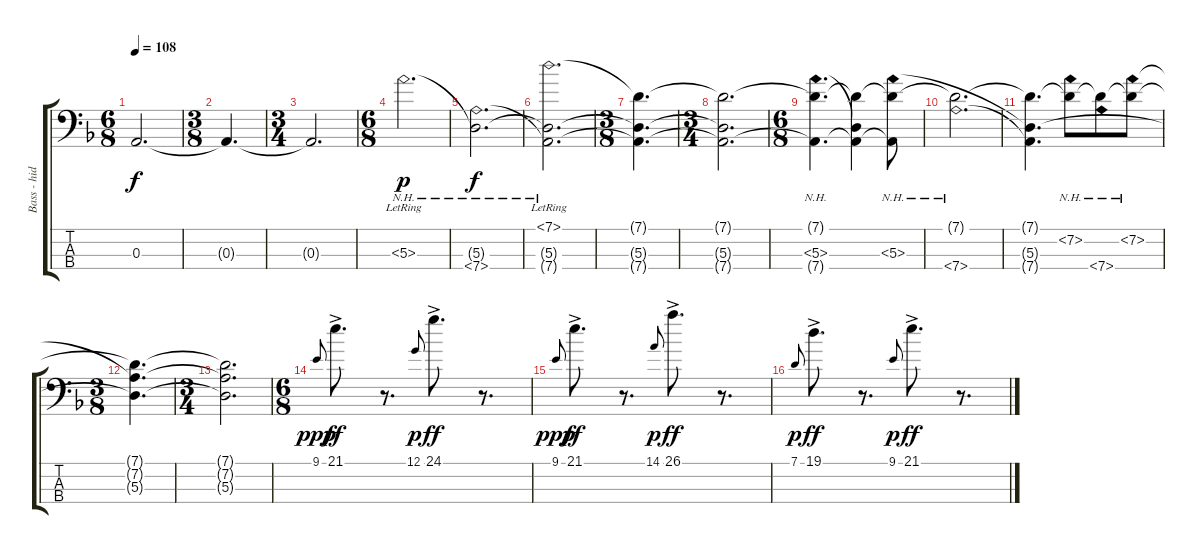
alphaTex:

\track ("Bass - hidden" "Bass - hid") {instrument electricbasspick}
\staff {score tabs}
\tuning (G2 D2 A1 D1) {hide}
\ts (6 8)
\tempo 108
\clef f4
\ks dminor
0.3{t}.2{d dy f} |
\ts (3 8)
0.3{t}.4{d} |
\ts (3 4)
0.3{t}.2{d} |
\ts (6 8)
5.3{nh lr}.2{d dy p instrument electricbasspick} |
(5.3{t} 7.4{nh}).2{d dy f} |
(7.1{nh lr} 5.3{t} 7.4{t}).2{d} |
\ts (3 8)
(7.1{t} 5.3{t} 7.4{t}).4{d} |
\ts (3 4)
(7.1{t} 5.3{t} 7.4{t}).2{d} |
\ts (6 8)
(7.1{t} 5.3{nh} 7.4{t}).4{d} (7.1{t} 5.3{t} 7.4{t}).4 (7.1{t} 5.3{nh} 7.4{t}).8 |
(7.1{t} 7.4{nh}).2{d} |
(7.1{t} 5.3{t} 7.4{t}).4{d} (7.1{t} 7.2{nh}).8 (7.1{t} 7.4{nh}).8 (7.1{t} 7.2{nh}).8 |
\ts (3 8)
(7.1{t} 7.2{t} 5.3{t}).4{d} |
\ts (3 4)
(7.1{t} 7.2{t} 5.3{t}).2{d} |
\ts (6 8)
9.1.8{gr onbeat dy ppp} 21.1{ac}.8{d dy ff} r.8{d} 12.1.8{gr onbeat dy p} 24.1{ac}.8{d dy ff} r.8{d} |
9.1.8{gr onbeat dy ppp} 21.1{ac}.8{d dy ff} r.8{d} 14.1.8{gr onbeat dy p} 26.1{ac}.8{d dy ff} r.8{d} |
7.1.8{gr onbeat dy p} 19.1{ac}.8{d dy ff} r.8{d} 9.1.8{gr onbeat dy p} 21.1{ac}.8{d dy ff} r.8{d}
